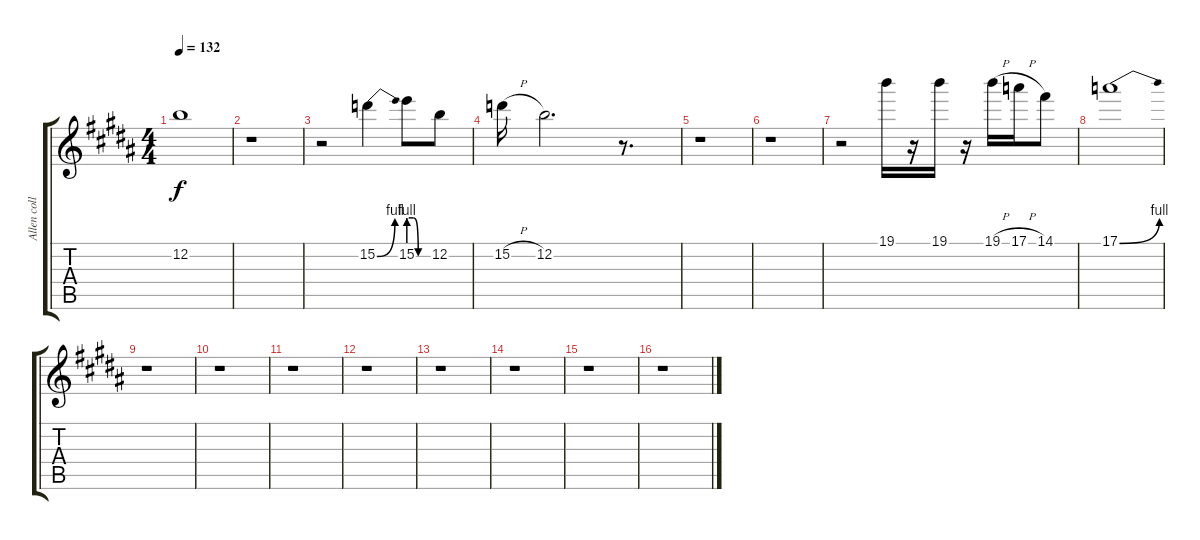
\track ("Allen collins Guitar Solos" "Allen coll") {instrument overdrivenguitar}
\staff {score tabs}
\tuning (E4 B3 G3 D3 A2 E2) {hide}
\ts (4 4)
\tempo 132
\clef g2
\ks b
12.2{t}.1{dy f} |
r.1 |
r.2 15.2{be (bend 0 0 60 4)}.4 15.2{be (custom 0 4 15 4 30 0 60 0)}.8 12.2.8 |
15.2{h}.16 12.2.2{d} r.8{d} |
r.1 |
r.1 |
r.2 19.1.16 r.16 19.1.16 r.16 19.1{h}.16 17.1{h}.16 14.1.8 |
17.1{be (bend 0 0 60 4)}.1 |
r.1 |
r.1 |
r.1 |
r.1 |
r.1 |
r.1 |
r.1 |
r.1
